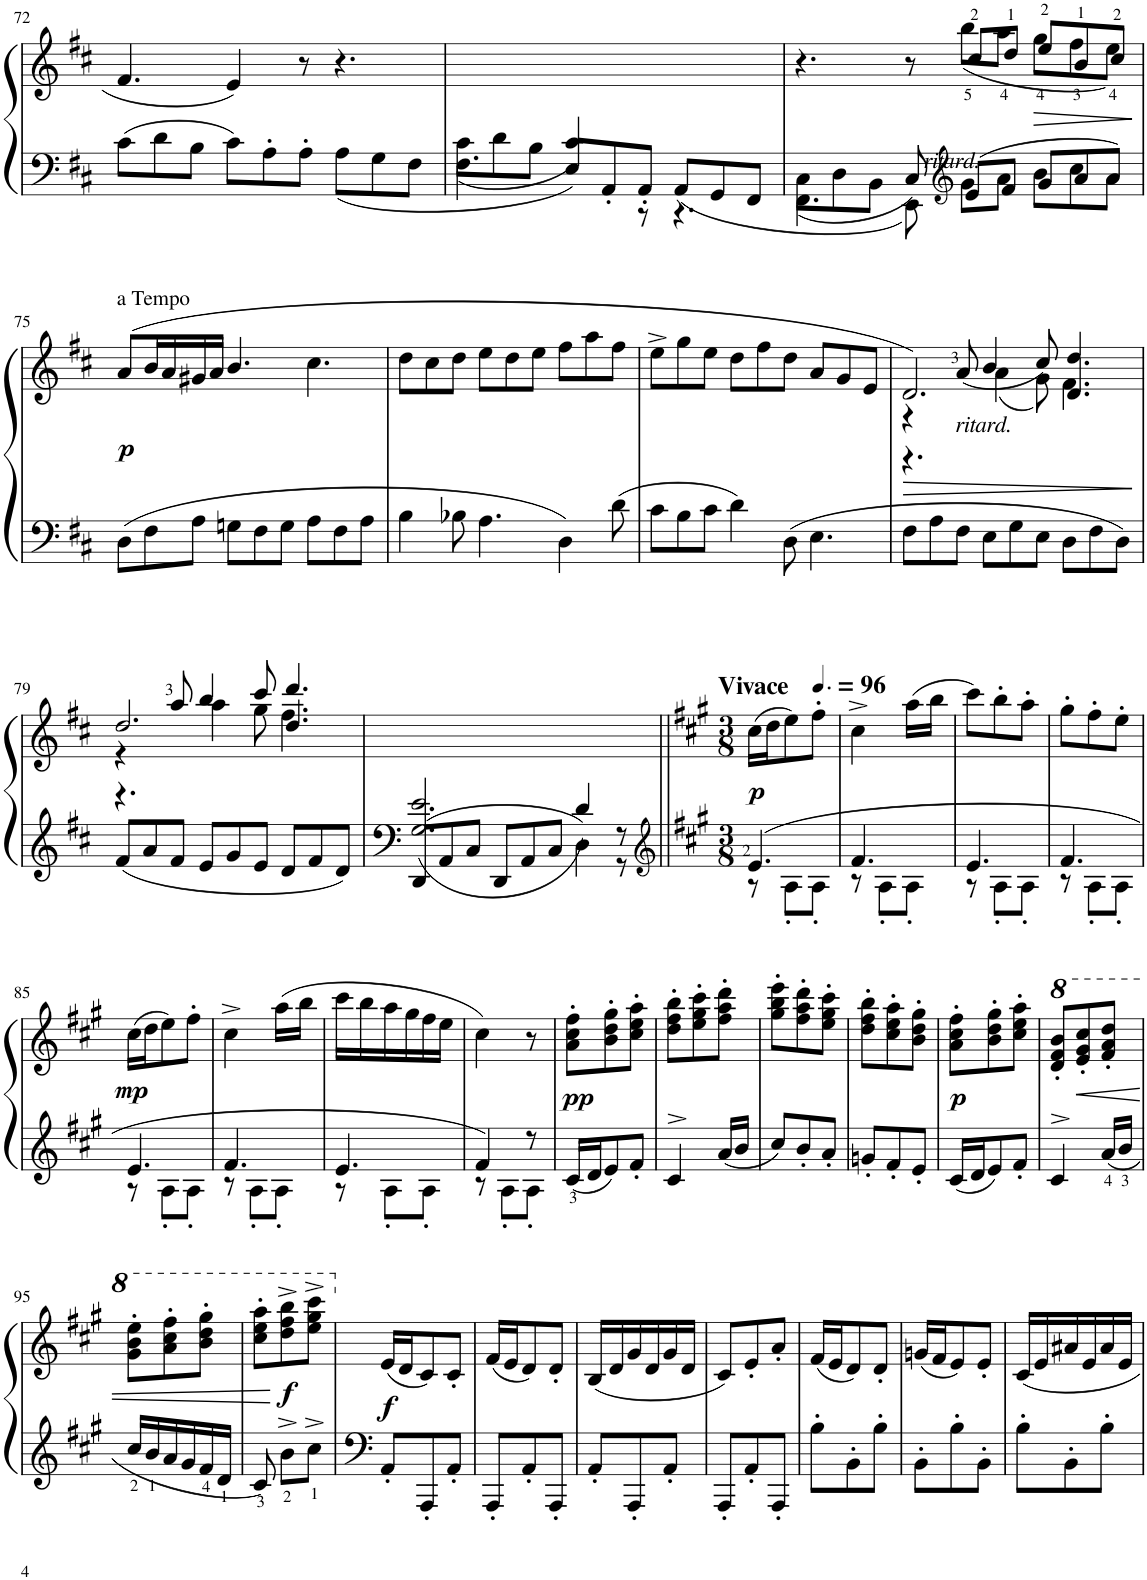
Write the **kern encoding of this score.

**kern	**kern	**dynam
*part1	*part1	*part1
*staff2	*staff1	*staff1/2
*I"Piano	*	*
*I'Pno.	*	*
!!LO:PB:g=z
*clefG2	*clefG2	*
*k[f#c#]	*k[f#c#]	*
*M9/8	*M9/8	*
=72	=72	=72
8c#\L	4.f#/	.
8d\	.	.
8B\J	.	.
8c#\L	4e/	.
8A'\	.	.
8A'\J	8r	.
8A\L	4.r	.
8G\	.	.
8F#\J	.	.
=73	=73	=73
*^	*	*
4.F#\	8c#\L	1ryy	.
.	8d\	.	.
.	8B\J	.	.
8E/L	4c#/	.	.
8AA'</	.	.	.
8AA'</J	8r	.	.
8AA/L	4.r	.	.
8GG/	.	.	.
8FF#/J	.	8ryy	.
=74	=74	=74	=74
*	*	*^	*
4.FF#\	8C#\L	4.r	2ryy	.
.	8D\	.	.	.
.	8BB\J	.	.	.
8EE\	8C#/	8r	.	.
*clefG2	*	*	*	*
!LO:TX:b:i:t=ritard.	!	!	!	!
8e/L	8g\L	8cc#/L	(8bb\L	.
8f#/J	8a\J	8dd/J	8aa\J	.
!	!	!	!	!LO:HP:b
8g/L	8b\L	8ee/L	8gg\L	>
8a/	8cc#\	8b/	8ff#\	.
8a/J	8a\J	8cc#/J	8ee\J)	.
*v	*v	*	*	*
*	*v	*v	*
.	.	]
!!LO:LB:g=z
=75	=75	=75
!	!LO:TX:a:t=a Tempo	!
!	!	!LO:DY:b
8D\L	(8a/L	p
8F#\	16b/L	.
.	16a/	.
8A\J	16g#X/	.
.	16a/JJ	.
8Gn\L	4.b/	.
8F#\	.	.
8G\J	.	.
8A\L	4.cc#\	.
8F#\	.	.
8A\J	.	.
=76	=76	=76
4B\	8dd\L	.
.	8cc#\	.
8B-X\	8dd\J	.
4.A\	8ee\L	.
.	8dd\	.
.	8ee\J	.
4D\	8ff#\L	.
.	8aa\	.
8d\	8ff#\J	.
=77	=77	=77
8c#\L	8ee^\L	.
8B\	8gg\	.
8c#\J	8ee\J	.
4d\	8dd\L	.
.	8ff#\	.
8D\	8dd\J	.
4.E\	8a/L	.
.	8g/	.
.	8e/J	.
=78	=78	=78
!	!	!LO:HP:b
*	*^	*
*	*	*^	*
8F#\L	2.d/)	4r	4.r	>
8A\	.	.	.	.
!	!	!LO:TX:b:i:t=ritard.	!	!
8F#\J	.	(8a/	.	.
8E\L	.	4b/	(4a\	.
8G\	.	.	.	.
8E\J	.	8cc#/)	8g\)	.
8D\L	4.d/	4.dd/	4.f#\	.
8F#\	.	.	.	.
8D\J	.	.	.	.
*	*v	*v	*v	*
.	.	]
!!LO:LB:g=z
=79	=79	=79
*	*^	*
*	*	*^	*
8f#/L	2.dd/	4r	4.r	.
8a/	.	.	.	.
8f#/J	.	8aa/	.	.
8e/L	.	4bb/	4aa\	.
8g/	.	.	.	.
8e/J	.	8ccc#/	8gg\	.
8d/L	4.dd/	4.ddd/	4.ff#\	.
8f#/	.	.	.	.
8d/J	.	.	.	.
*	*	*v	*v	*
=80	=80	=80	=80
*^	*	*	*
8DD/L	2.G/ 2.e/	1ryy	1ryy	.
8AA/	.	.	.	.
8C#/J	.	.	.	.
8DD/L	.	.	.	.
8AA/	.	.	.	.
8C#/J	.	.	.	.
4D\	4d/	.	.	.
8r	8r	8ryy	8ryy	.
*	*	*v	*v	*
=81||	=81||	=81||	=81||
*clefG2	*	*	*
*k[f#c#g#]	*	*k[f#c#g#]	*
*M3/8	*	*M3/8	*
*	*	*MM144	*
*	*	*^	*
!	!	!LO:TX:a:B:t=Vivace	!	!
!	!	!	!	!LO:DY:b
*	*	*v	*v	*
4.e/	8r	(16cc#\LL	p
.	.	16dd\J	.
.	8A'\L	8ee\)	.
.	8A'\J	8ff#'\J	.
=82	=82	=82	=82
4.f#/	8r	4cc#^\	.
.	8A'\L	.	.
.	8A'\J	(16aa\LL	.
.	.	16bb\JJ	.
=83	=83	=83	=83
4.e/	8r	8ccc#\L)	.
.	8A'\L	8bb'\	.
.	8A'\J	8aa'\J	.
=84	=84	=84	=84
4.f#/	8r	8gg#'\L	.
.	8A'\L	8ff#'\	.
.	8A'\J	8ee'\J	.
!!LO:LB:g=z
=85	=85	=85	=85
!	!	!	!LO:DY:b
4.e/	8r	(16cc#\LL	mp
.	.	16dd\J	.
.	8A'\L	8ee\)	.
.	8A'\J	8ff#'\J	.
=86	=86	=86	=86
4.f#/	8r	4cc#^\	.
.	8A'\L	.	.
.	8A'\J	(16aa\LL	.
.	.	16bb\JJ	.
=87	=87	=87	=87
4.e/	8r	16ccc#\LL	.
.	.	16bb\	.
.	8A'\L	16aa\	.
.	.	16gg#\	.
.	8A'\J	16ff#\	.
.	.	16ee\JJ	.
=88	=88	=88	=88
4f#/	8r	4cc#\)	.
.	8A'\L	.	.
8r	8A'\J	8r	.
=89	=89	=89	=89
!	!	!	!LO:DY:b
*v	*v	*	*
16c#/LL	8a\' 8cc#\' 8ff#\'L	pp
16d/J	.	.
8e/	8b\' 8dd\' 8gg#\'	.
8f#'/J	8cc#\' 8ee\' 8aa\'J	.
=90	=90	=90
4c#^>/	8dd\' 8ff#\' 8bb\'L	.
.	8ee\' 8gg#\' 8ccc#\'	.
16a/LL	8ff#\' 8aa\' 8ddd\'J	.
16b/JJ	.	.
=91	=91	=91
8cc#/L	8gg#\' 8bb\' 8eee\'L	.
8b'/	8ff#\' 8aa\' 8ddd\'	.
8a'/J	8ee\' 8gg#\' 8ccc#\'J	.
=92	=92	=92
8gn'/L	8dd\' 8ff#\' 8bb\'L	.
8f#'/	8cc#\' 8ee\' 8aa\'	.
8e'/J	8b\' 8dd\' 8gg#\'J	.
=93	=93	=93
!	!	!LO:DY:b
16c#/LL	8a\' 8cc#\' 8ff#\'L	p
16d/J	.	.
8e/	8b\' 8dd\' 8gg#\'	.
8f#'/J	8cc#\' 8ee\' 8aa\'J	.
=94	=94	=94
*	*8va	*
4c#^>/	8dd/' 8ff#/' 8bb/'L	.
!	!	!LO:HP:b
.	8ee/' 8gg#/' 8ccc#/'	<
16a/LL	8ff#/' 8aa/' 8ddd/'J	.
16b/JJ	.	.
!!LO:LB:g=z
=95	=95	=95
16cc#/LL	8gg#\' 8bb\' 8eee\'L	.
16b/	.	.
16a/	8aa\' 8ccc#\' 8fff#\'	.
16g#/	.	.
16f#/	8bb\' 8ddd\' 8ggg#\'J	.
16d/JJ	.	.
=96	=96	=96
8c#/	8ccc#\' 8eee\' 8aaa\'L	.
!	!	!LO:DY:n=1:b
8b^\L	8ddd\^ 8fff#\^ 8bbb\^	[ f
8cc#^\J	8eee\^ 8ggg#\^ 8cccc#\^J	.
=97	=97	=97
*	*X8va	*
!	!	!LO:DY:b
8AA'/L	(16e/LL	f
.	16d/J	.
8AAA'/	8c#/)	.
8AA'/J	8c#'/J	.
=98	=98	=98
8AAA'/L	(16f#/LL	.
.	16e/J	.
8AA'/	8d/)	.
8AAA'/J	8d'/J	.
=99	=99	=99
8AA'/L	(16B/LL	.
.	16d/	.
8AAA'/	16g#/	.
.	16d/	.
8AA'/J	16g#/	.
.	16d/JJ	.
=100	=100	=100
8AAA'/L	8c#/L)	.
8AA'/	8e'/	.
8AAA'/J	8a'/J	.
=101	=101	=101
8B'\L	(16f#/LL	.
.	16e/J	.
8BB'\	8d/)	.
8B'\J	8d'/J	.
=102	=102	=102
8BB'\L	(16gn/LL	.
.	16f#/J	.
8B'\	8e/)	.
8BB'\J	8e'/J	.
=103	=103	=103
8B'\L	16c#/LL	.
.	16e/	.
8BB'\	16a#X/	.
.	16e/	.
8B'\J	16a#/	.
.	16e/JJ	.
=	=	=
*-	*-	*-
